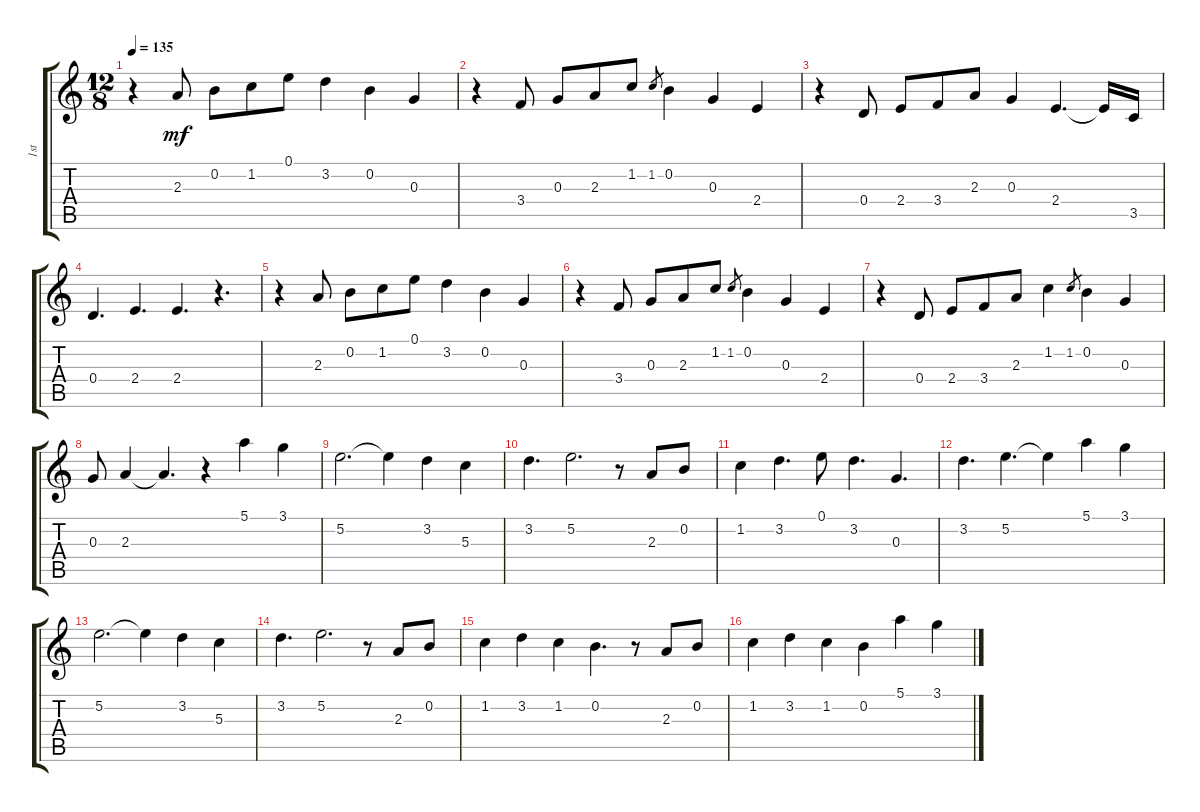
\track ("1st" "1st") {instrument acousticguitarnylon}
\staff {score tabs}
\tuning (E4 B3 G3 D3 A2 E2) {hide}
\ts (12 8)
\tempo 135
\clef g2
\ks c
r.4{dy mf} 2.3.8 0.2.8 1.2.8 0.1.8 3.2.4 0.2.4 0.3.4 |
r.4 3.4.8 0.3.8 2.3.8 1.2.8 1.2.8{gr} 0.2.4 0.3.4 2.4.4 |
r.4 0.4.8 2.4.8 3.4.8 2.3.8 0.3.4 2.4.4{d} 2.4{t}.16 3.5.16 |
0.4.4{d} 2.4.4{d} 2.4.4{d} r.4{d} |
r.4 2.3.8 0.2.8 1.2.8 0.1.8 3.2.4 0.2.4 0.3.4 |
r.4 3.4.8 0.3.8 2.3.8 1.2.8 1.2.8{gr} 0.2.4 0.3.4 2.4.4 |
r.4 0.4.8 2.4.8 3.4.8 2.3.8 1.2.4 1.2.8{gr} 0.2.4 0.3.4 |
0.3.8 2.3.4 2.3{t}.4{d} r.4 5.1.4 3.1.4 |
5.2.2{d} 5.2{t}.4 3.2.4 5.3.4 |
3.2.4{d} 5.2.2{d} r.8 2.3.8 0.2.8 |
1.2.4 3.2.4{d} 0.1.8 3.2.4{d} 0.3.4{d} |
3.2.4{d} 5.2.4{d} 5.2{t}.4 5.1.4 3.1.4 |
5.2.2{d} 5.2{t}.4 3.2.4 5.3.4 |
3.2.4{d} 5.2.2{d} r.8 2.3.8 0.2.8 |
1.2.4 3.2.4 1.2.4 0.2.4{d} r.8 2.3.8 0.2.8 |
1.2.4 3.2.4 1.2.4 0.2.4 5.1.4 3.1.4
